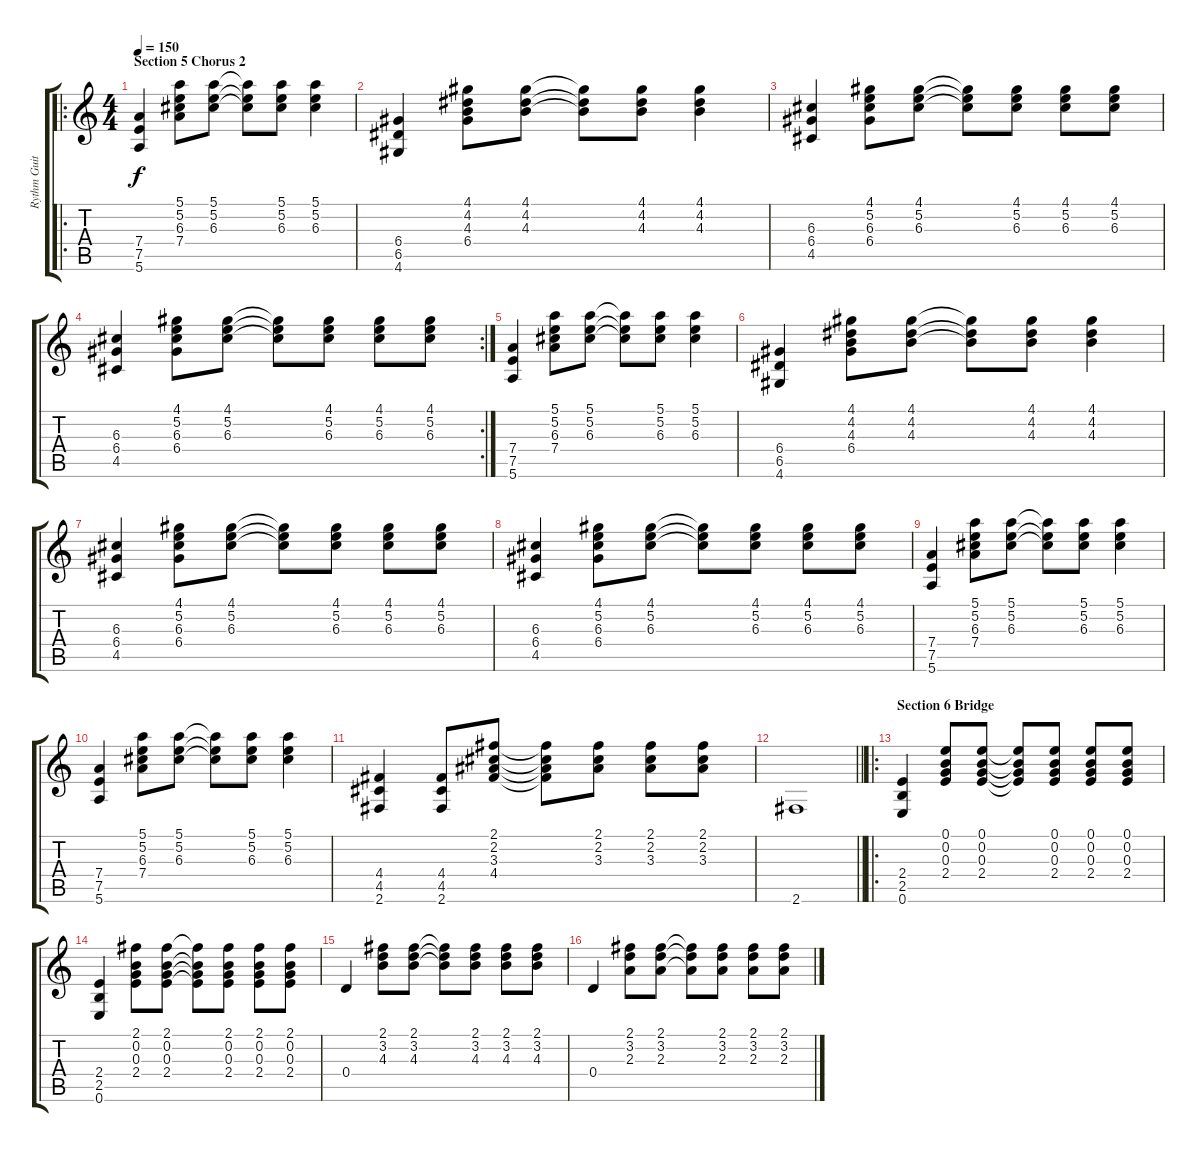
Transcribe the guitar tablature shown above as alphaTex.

\track ("Rythm Guitar" "Rythm Guit") {instrument electricguitarclean}
\staff {score tabs}
\tuning (E4 B3 G3 D3 A2 E2) {hide}
\ro
\ts (4 4)
\section ("" "Section 5 Chorus 2")
\tempo 150
\clef g2
\ks c
(7.4 7.5 5.6).4{dy f} (5.1 5.2 6.3 7.4).8 (5.1 5.2 6.3).8 (5.1{t} 5.2{t} 6.3{t}).8 (5.1 5.2 6.3).8 (5.1 5.2 6.3).4 |
(6.4 6.5 4.6).4 (4.1 4.2 4.3 6.4).8 (4.1 4.2 4.3).8 (4.1{t} 4.2{t} 4.3{t}).8 (4.1 4.2 4.3).8 (4.1 4.2 4.3).4 |
(6.3 6.4 4.5).4 (4.1 5.2 6.3 6.4).8 (4.1 5.2 6.3).8 (4.1{t} 5.2{t} 6.3{t}).8 (4.1 5.2 6.3).8 (4.1 5.2 6.3).8 (4.1 5.2 6.3).8 |
\rc 2
(6.3 6.4 4.5).4 (4.1 5.2 6.3 6.4).8 (4.1 5.2 6.3).8 (4.1{t} 5.2{t} 6.3{t}).8 (4.1 5.2 6.3).8 (4.1 5.2 6.3).8 (4.1 5.2 6.3).8 |
(7.4 7.5 5.6).4 (5.1 5.2 6.3 7.4).8 (5.1 5.2 6.3).8 (5.1{t} 5.2{t} 6.3{t}).8 (5.1 5.2 6.3).8 (5.1 5.2 6.3).4 |
(6.4 6.5 4.6).4 (4.1 4.2 4.3 6.4).8 (4.1 4.2 4.3).8 (4.1{t} 4.2{t} 4.3{t}).8 (4.1 4.2 4.3).8 (4.1 4.2 4.3).4 |
(6.3 6.4 4.5).4 (4.1 5.2 6.3 6.4).8 (4.1 5.2 6.3).8 (4.1{t} 5.2{t} 6.3{t}).8 (4.1 5.2 6.3).8 (4.1 5.2 6.3).8 (4.1 5.2 6.3).8 |
(6.3 6.4 4.5).4 (4.1 5.2 6.3 6.4).8 (4.1 5.2 6.3).8 (4.1{t} 5.2{t} 6.3{t}).8 (4.1 5.2 6.3).8 (4.1 5.2 6.3).8 (4.1 5.2 6.3).8 |
(7.4 7.5 5.6).4 (5.1 5.2 6.3 7.4).8 (5.1 5.2 6.3).8 (5.1{t} 5.2{t} 6.3{t}).8 (5.1 5.2 6.3).8 (5.1 5.2 6.3).4 |
(7.4 7.5 5.6).4 (5.1 5.2 6.3 7.4).8 (5.1 5.2 6.3).8 (5.1{t} 5.2{t} 6.3{t}).8 (5.1 5.2 6.3).8 (5.1 5.2 6.3).4 |
(4.4 4.5 2.6).4 (4.4 4.5 2.6).8 (2.1 2.2 3.3 4.4).8 (2.1{t} 2.2{t} 3.3{t} 4.4{t}).8 (2.1 2.2 3.3).8 (2.1 2.2 3.3).8 (2.1 2.2 3.3).8 |
\barLineRight lightlight
2.6.1 |
\ro
\section ("" "Section 6 Bridge")
(2.4 2.5 0.6).4 (0.1 0.2 0.3 2.4).8 (0.1 0.2 0.3 2.4).8 (0.1{t} 0.2{t} 0.3{t} 2.4{t}).8 (0.1 0.2 0.3 2.4).8 (0.1 0.2 0.3 2.4).8 (0.1 0.2 0.3 2.4).8 |
(2.4 2.5 0.6).4 (2.1 0.2 0.3 2.4).8 (2.1 0.2 0.3 2.4).8 (2.1{t} 0.2{t} 0.3{t} 2.4{t}).8 (2.1 0.2 0.3 2.4).8 (2.1 0.2 0.3 2.4).8 (2.1 0.2 0.3 2.4).8 |
0.4.4 (2.1 3.2 4.3).8 (2.1 3.2 4.3).8 (2.1{t} 3.2{t} 4.3{t}).8 (2.1 3.2 4.3).8 (2.1 3.2 4.3).8 (2.1 3.2 4.3).8 |
0.4.4 (2.1 3.2 2.3).8 (2.1 3.2 2.3).8 (2.1{t} 3.2{t} 2.3{t}).8 (2.1 3.2 2.3).8 (2.1 3.2 2.3).8 (2.1 3.2 2.3).8
